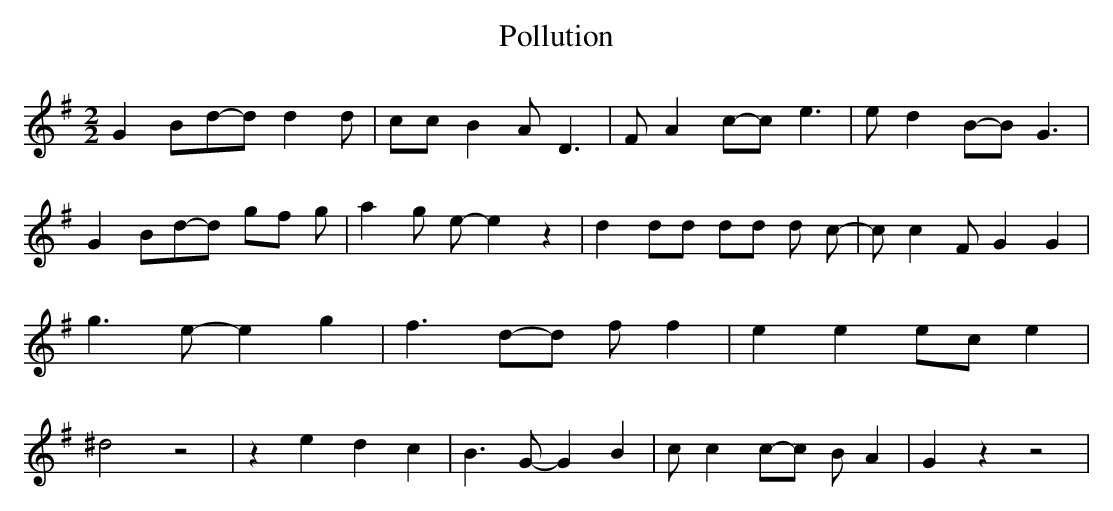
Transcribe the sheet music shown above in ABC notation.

X:1
T:Pollution
M:2/2
L:1/8
K:G
 G2 Bd-d d2 d| cc B2 A D3| F A2c-c e3| e d2B-B G3| G2 Bd-d gf g| a2 g e- e2 z2|\
 d2 dd dd d c-| c c2 F G2 G2| g3 e- e2 g2| f3d-d f f2| e2 e2 ec e2|\
 ^d4 z4| z2 e2 d2 c2| B3 G- G2 B2| c c2c-c B A2| G2 z2 z4|
